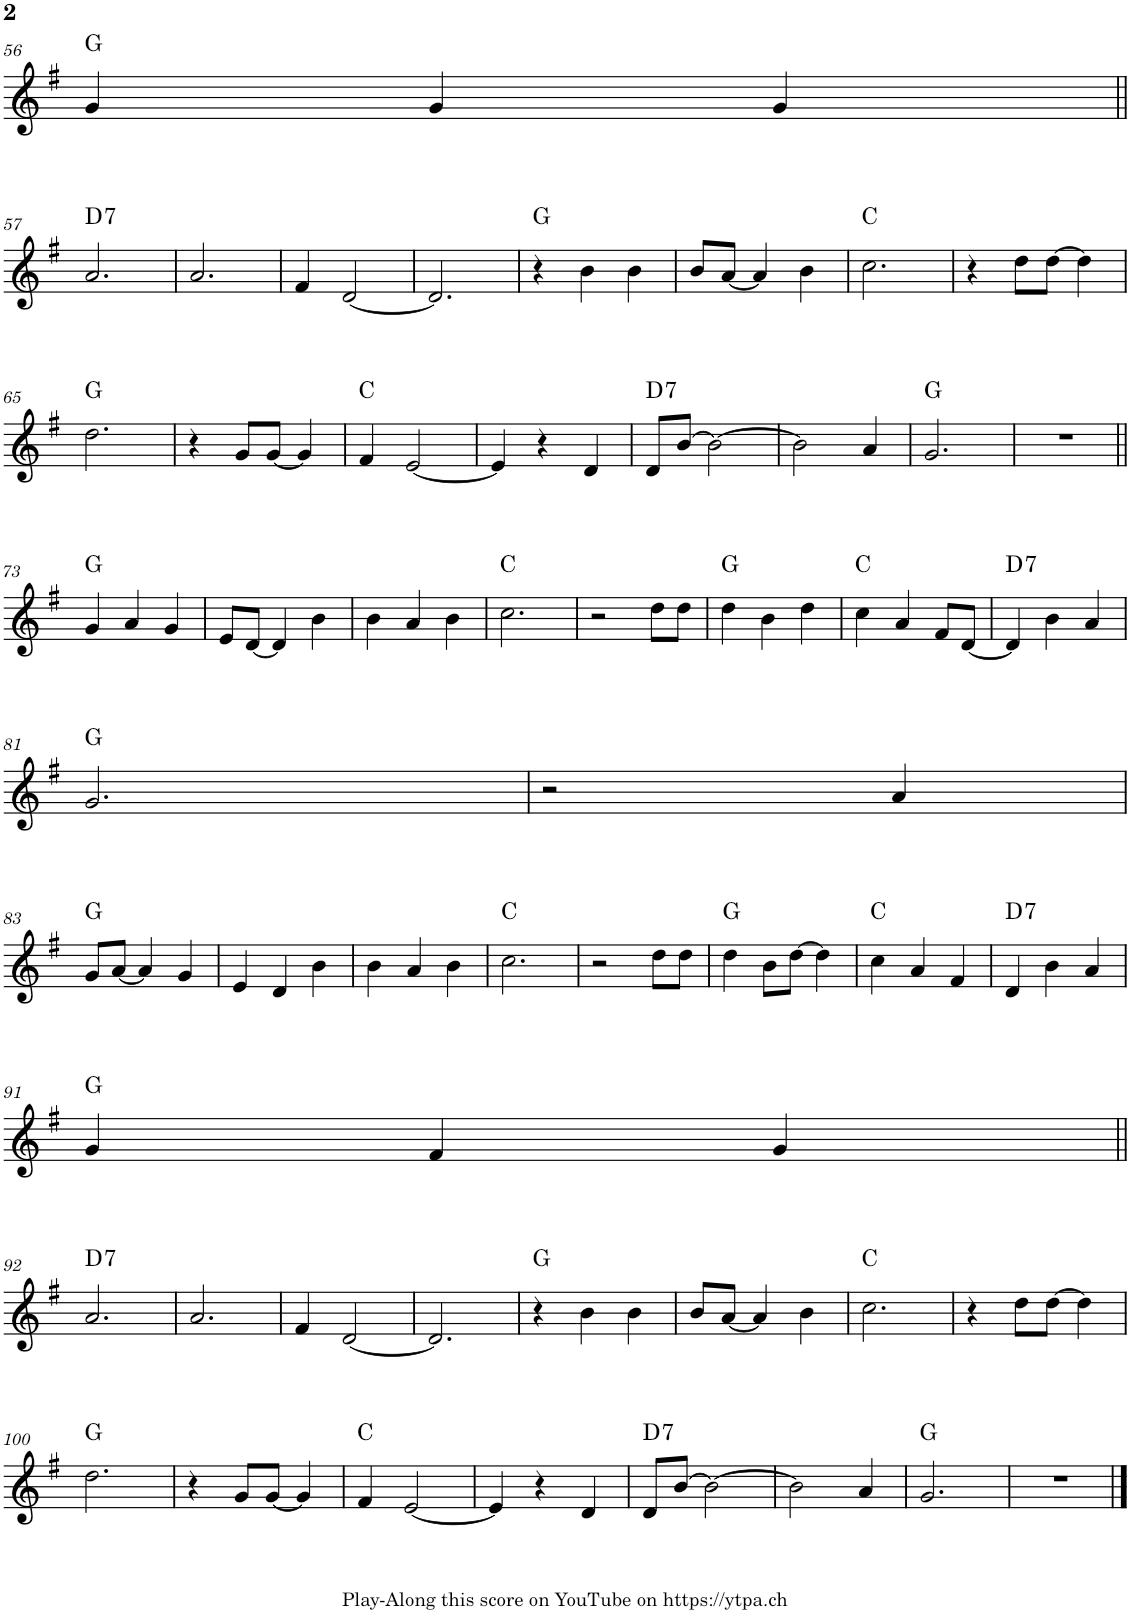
**kern	**harte
*part1	*part1
*staff1	*
*I"Piano	*
*I'Pno.	*
!!LO:PB:g=z
*clefG2	*
*k[f#]	*
*M3/4	*
=56	=56
4g/	G:maj
4g/	.
4g/	.
!!LO:LB:g=z
=57||	=57||
!	!LO:H:kt=7
2.a/	D:7
=58	=58
2.a/	.
=59	=59
4f#/	.
[2d/	.
=60	=60
2.d/]	.
=61	=61
4r	G:maj
4b\	.
4b\	.
=62	=62
8b/L	.
[8a/J	.
4a/]	.
4b\	.
=63	=63
2.cc\	C:maj
=64	=64
4r	.
8dd\L	.
[8dd\J	.
4dd\]	.
!!LO:LB:g=z
=65	=65
2.dd\	G:maj
=66	=66
4r	.
8g/L	.
[8g/J	.
4g/]	.
=67	=67
4f#/	C:maj
[2e/	.
=68	=68
4e/]	.
4r	.
4d/	.
=69	=69
!	!LO:H:kt=7
8d/L	D:7
[8b/J	.
2b\_	.
=70	=70
2b\]	.
4a/	.
=71	=71
2.g/	G:maj
=72	=72
2.r	.
!!LO:LB:g=z
=73||	=73||
4g/	G:maj
4a/	.
4g/	.
=74	=74
8e/L	.
[8d/J	.
4d/]	.
4b\	.
=75	=75
4b\	.
4a/	.
4b\	.
=76	=76
2.cc\	C:maj
=77	=77
2r	.
8dd\L	.
8dd\J	.
=78	=78
4dd\	G:maj
4b\	.
4dd\	.
=79	=79
4cc\	C:maj
4a/	.
8f#/L	.
[8d/J	.
=80	=80
!	!LO:H:kt=7
4d/]	D:7
4b\	.
4a/	.
!!LO:LB:g=z
=81	=81
2.g/	G:maj
=82	=82
2r	.
4a/	.
!!LO:LB:g=z
=83	=83
8g/L	G:maj
[8a/J	.
4a/]	.
4g/	.
=84	=84
4e/	.
4d/	.
4b\	.
=85	=85
4b\	.
4a/	.
4b\	.
=86	=86
2.cc\	C:maj
=87	=87
2r	.
8dd\L	.
8dd\J	.
=88	=88
4dd\	G:maj
8b\L	.
[8dd\J	.
4dd\]	.
=89	=89
4cc\	C:maj
4a/	.
4f#/	.
=90	=90
!	!LO:H:kt=7
4d/	D:7
4b\	.
4a/	.
!!LO:LB:g=z
=91	=91
4g/	G:maj
4f#/	.
4g/	.
!!LO:LB:g=z
=92||	=92||
!	!LO:H:kt=7
2.a/	D:7
=93	=93
2.a/	.
=94	=94
4f#/	.
[2d/	.
=95	=95
2.d/]	.
=96	=96
4r	G:maj
4b\	.
4b\	.
=97	=97
8b/L	.
[8a/J	.
4a/]	.
4b\	.
=98	=98
2.cc\	C:maj
=99	=99
4r	.
8dd\L	.
[8dd\J	.
4dd\]	.
!!LO:LB:g=z
=100	=100
2.dd\	G:maj
=101	=101
4r	.
8g/L	.
[8g/J	.
4g/]	.
=102	=102
4f#/	C:maj
[2e/	.
=103	=103
4e/]	.
4r	.
4d/	.
=104	=104
!	!LO:H:kt=7
8d/L	D:7
[8b/J	.
2b\_	.
=105	=105
2b\]	.
4a/	.
=106	=106
2.g/	G:maj
=107	=107
2.r	.
==	==
*-	*-
